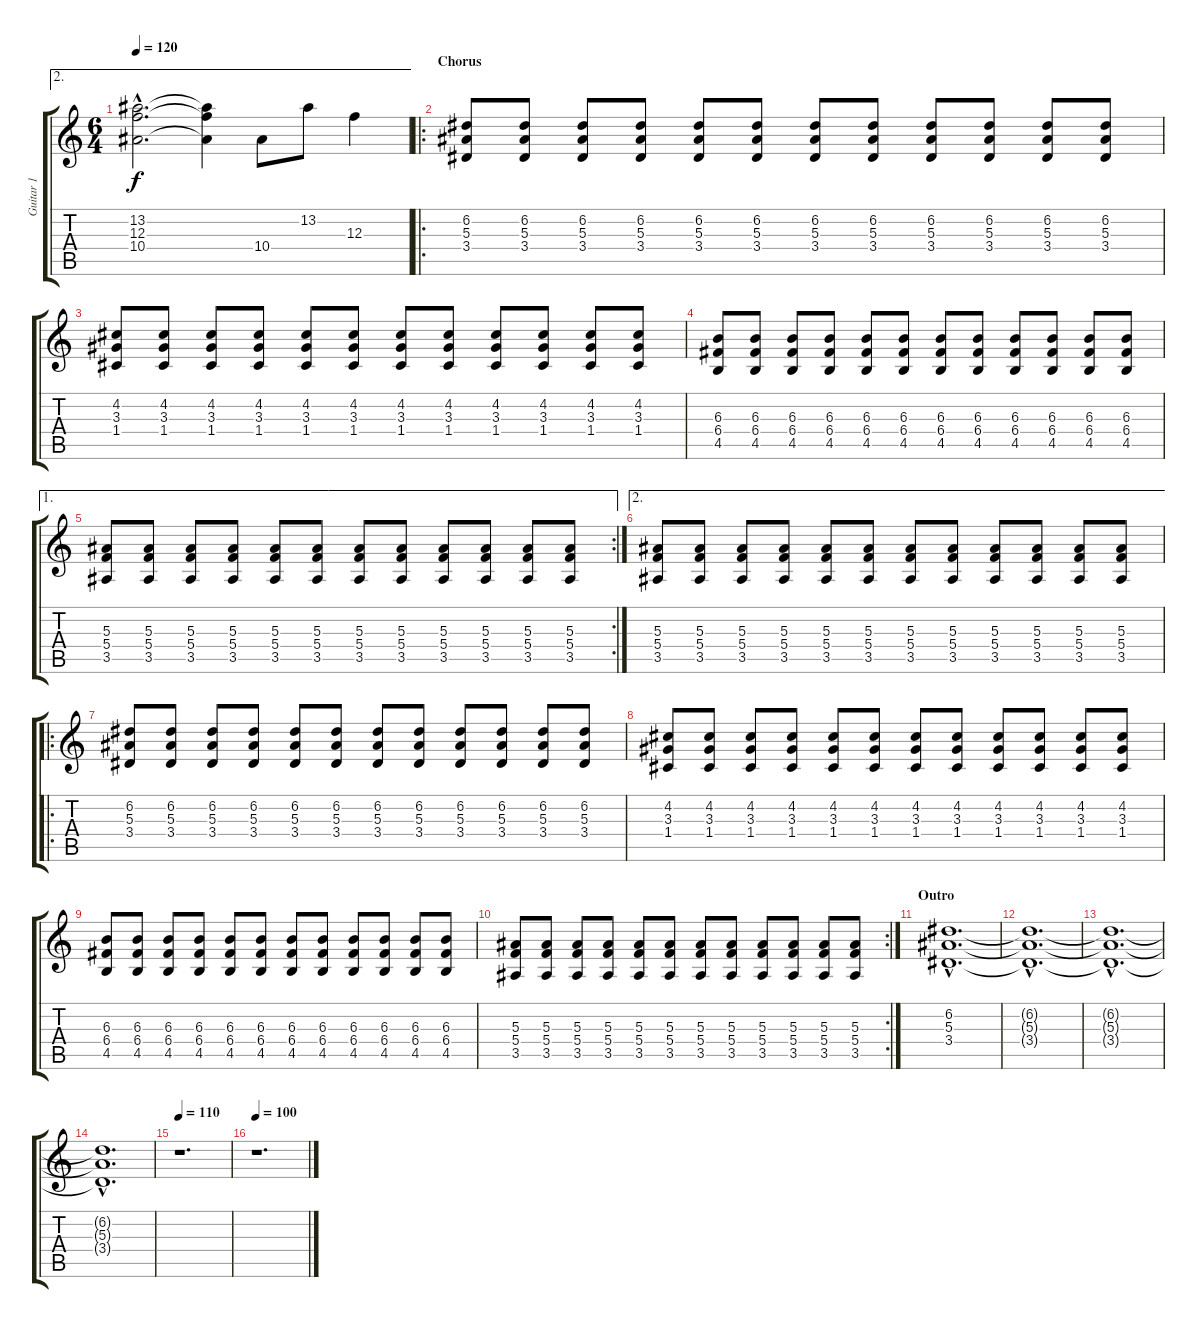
\track ("Guitar 1" "Guitar 1") {instrument distortionguitar}
\staff {score tabs}
\tuning (D4 A3 F3 C3 G2 C2) {hide}
\ae 2
\ts (6 4)
\tempo 120
\clef g2
\ks c
(13.2{hac} 12.3{hac} 10.4{hac}).2{d dy f} (13.2{t} 12.3{t} 10.4{t}).4 10.4.8 13.2.8 12.3.4 |
\ro
\section ("" "Chorus")
(6.2 5.3 3.4).8 (6.2 5.3 3.4).8 (6.2 5.3 3.4).8 (6.2 5.3 3.4).8 (6.2 5.3 3.4).8 (6.2 5.3 3.4).8 (6.2 5.3 3.4).8 (6.2 5.3 3.4).8 (6.2 5.3 3.4).8 (6.2 5.3 3.4).8 (6.2 5.3 3.4).8 (6.2 5.3 3.4).8 |
(4.2 3.3 1.4).8 (4.2 3.3 1.4).8 (4.2 3.3 1.4).8 (4.2 3.3 1.4).8 (4.2 3.3 1.4).8 (4.2 3.3 1.4).8 (4.2 3.3 1.4).8 (4.2 3.3 1.4).8 (4.2 3.3 1.4).8 (4.2 3.3 1.4).8 (4.2 3.3 1.4).8 (4.2 3.3 1.4).8 |
(6.3 6.4 4.5).8 (6.3 6.4 4.5).8 (6.3 6.4 4.5).8 (6.3 6.4 4.5).8 (6.3 6.4 4.5).8 (6.3 6.4 4.5).8 (6.3 6.4 4.5).8 (6.3 6.4 4.5).8 (6.3 6.4 4.5).8 (6.3 6.4 4.5).8 (6.3 6.4 4.5).8 (6.3 6.4 4.5).8 |
\ae 1
\rc 2
(5.3 5.4 3.5).8 (5.3 5.4 3.5).8 (5.3 5.4 3.5).8 (5.3 5.4 3.5).8 (5.3 5.4 3.5).8 (5.3 5.4 3.5).8 (5.3 5.4 3.5).8 (5.3 5.4 3.5).8 (5.3 5.4 3.5).8 (5.3 5.4 3.5).8 (5.3 5.4 3.5).8 (5.3 5.4 3.5).8 |
\ae 2
(5.3 5.4 3.5).8 (5.3 5.4 3.5).8 (5.3 5.4 3.5).8 (5.3 5.4 3.5).8 (5.3 5.4 3.5).8 (5.3 5.4 3.5).8 (5.3 5.4 3.5).8 (5.3 5.4 3.5).8 (5.3 5.4 3.5).8 (5.3 5.4 3.5).8 (5.3 5.4 3.5).8 (5.3 5.4 3.5).8 |
\ro
(6.2 5.3 3.4).8 (6.2 5.3 3.4).8 (6.2 5.3 3.4).8 (6.2 5.3 3.4).8 (6.2 5.3 3.4).8 (6.2 5.3 3.4).8 (6.2 5.3 3.4).8 (6.2 5.3 3.4).8 (6.2 5.3 3.4).8 (6.2 5.3 3.4).8 (6.2 5.3 3.4).8 (6.2 5.3 3.4).8 |
(4.2 3.3 1.4).8 (4.2 3.3 1.4).8 (4.2 3.3 1.4).8 (4.2 3.3 1.4).8 (4.2 3.3 1.4).8 (4.2 3.3 1.4).8 (4.2 3.3 1.4).8 (4.2 3.3 1.4).8 (4.2 3.3 1.4).8 (4.2 3.3 1.4).8 (4.2 3.3 1.4).8 (4.2 3.3 1.4).8 |
(6.3 6.4 4.5).8 (6.3 6.4 4.5).8 (6.3 6.4 4.5).8 (6.3 6.4 4.5).8 (6.3 6.4 4.5).8 (6.3 6.4 4.5).8 (6.3 6.4 4.5).8 (6.3 6.4 4.5).8 (6.3 6.4 4.5).8 (6.3 6.4 4.5).8 (6.3 6.4 4.5).8 (6.3 6.4 4.5).8 |
\rc 2
(5.3 5.4 3.5).8 (5.3 5.4 3.5).8 (5.3 5.4 3.5).8 (5.3 5.4 3.5).8 (5.3 5.4 3.5).8 (5.3 5.4 3.5).8 (5.3 5.4 3.5).8 (5.3 5.4 3.5).8 (5.3 5.4 3.5).8 (5.3 5.4 3.5).8 (5.3 5.4 3.5).8 (5.3 5.4 3.5).8 |
\section ("" "Outro")
(6.2{hac} 5.3{hac} 3.4{hac}).1{d volume 9} |
(6.2{hac t} 5.3{hac t} 3.4{hac t}).1{d volume 6} |
(6.2{hac t} 5.3{hac t} 3.4{hac t}).1{d volume 3} |
(6.2{hac t} 5.3{hac t} 3.4{hac t}).1{d volume 0} |
\tempo 110
r.1{d} |
\tempo 100
r.1{d}
